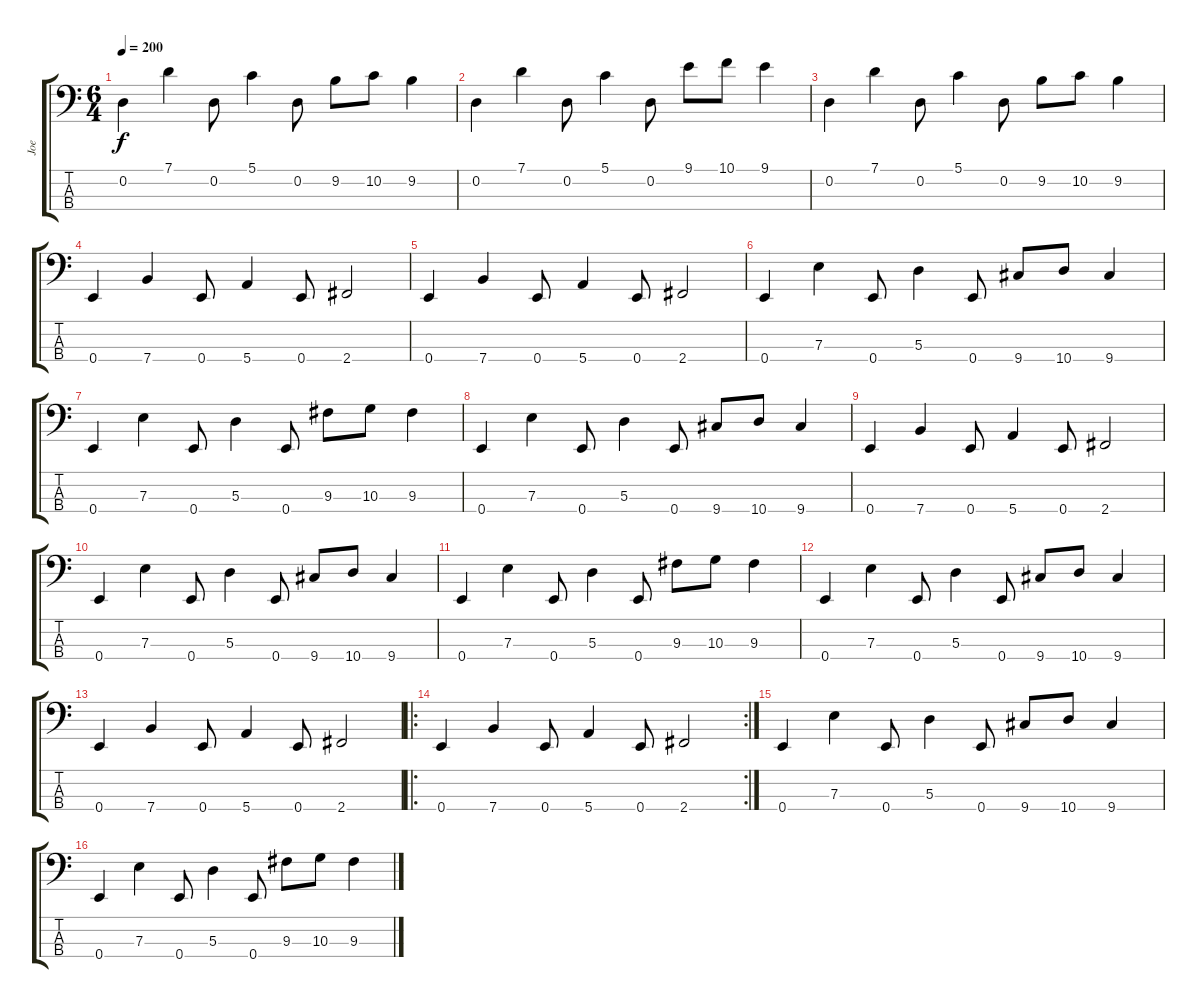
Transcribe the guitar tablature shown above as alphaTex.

\track ("Joe" "Joe") {instrument electricbassfinger}
\staff {score tabs}
\tuning (G2 D2 A1 E1) {hide}
\ts (6 4)
\tempo 200
\clef f4
\ks c
0.2.4{dy f instrument electricbassfinger} 7.1.4 0.2.8 5.1.4 0.2.8 9.2.8 10.2.8 9.2.4 |
0.2.4 7.1.4 0.2.8 5.1.4 0.2.8 9.1.8 10.1.8 9.1.4 |
0.2.4 7.1.4 0.2.8 5.1.4 0.2.8 9.2.8 10.2.8 9.2.4 |
0.4.4 7.4.4 0.4.8 5.4.4 0.4.8 2.4.2 |
0.4.4 7.4.4 0.4.8 5.4.4 0.4.8 2.4.2 |
0.4.4 7.3.4 0.4.8 5.3.4 0.4.8 9.4.8 10.4.8 9.4.4 |
0.4.4 7.3.4 0.4.8 5.3.4 0.4.8 9.3.8 10.3.8 9.3.4 |
0.4.4 7.3.4 0.4.8 5.3.4 0.4.8 9.4.8 10.4.8 9.4.4 |
0.4.4 7.4.4 0.4.8 5.4.4 0.4.8 2.4.2 |
0.4.4 7.3.4 0.4.8 5.3.4 0.4.8 9.4.8 10.4.8 9.4.4 |
0.4.4 7.3.4 0.4.8 5.3.4 0.4.8 9.3.8 10.3.8 9.3.4 |
0.4.4 7.3.4 0.4.8 5.3.4 0.4.8 9.4.8 10.4.8 9.4.4 |
0.4.4 7.4.4 0.4.8 5.4.4 0.4.8 2.4.2 |
\ro
\rc 2
0.4.4 7.4.4 0.4.8 5.4.4 0.4.8 2.4.2 |
0.4.4 7.3.4 0.4.8 5.3.4 0.4.8 9.4.8 10.4.8 9.4.4 |
0.4.4 7.3.4 0.4.8 5.3.4 0.4.8 9.3.8 10.3.8 9.3.4
